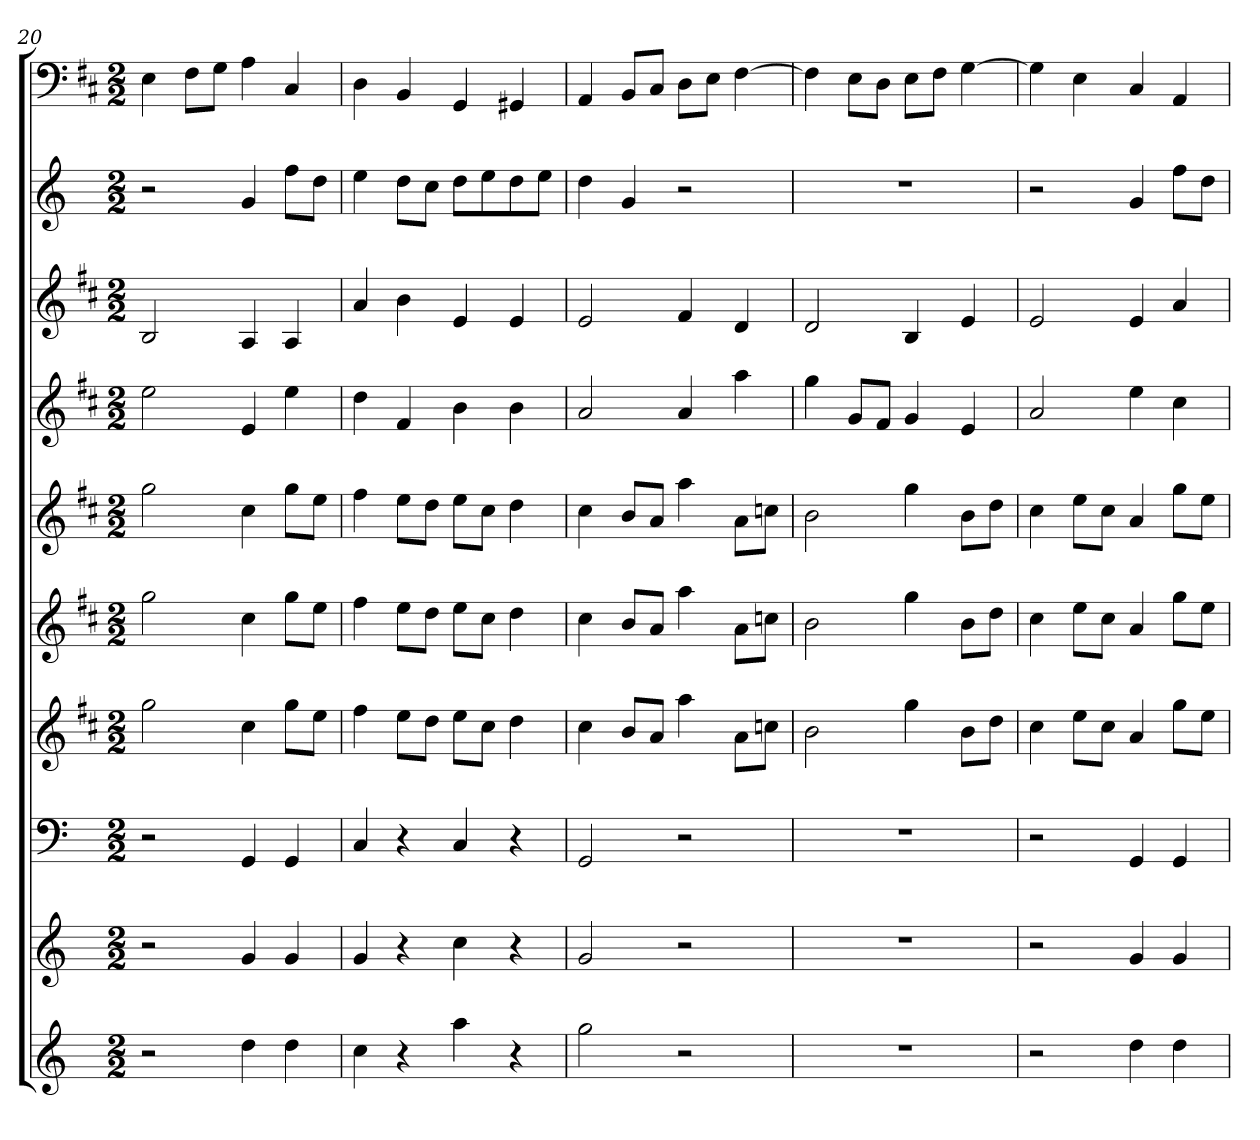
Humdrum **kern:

**kern	**kern	**kern	**kern	**kern	**kern	**kern	**kern	**kern	**kern
*part10	*part9	*part8	*part7	*part6	*part5	*part4	*part3	*part2	*part1
*staff10	*staff9	*staff8	*staff7	*staff6	*staff5	*staff4	*staff3	*staff2	*staff1
*k[]	*k[]	*k[]	*k[f#c#]	*k[f#c#]	*k[f#c#]	*k[f#c#]	*k[f#c#]	*k[]	*k[f#c#]
*M2/2	*M2/2	*M2/2	*M2/2	*M2/2	*M2/2	*M2/2	*M2/2	*M2/2	*M2/2
=20	=20	=20	=20	=20	=20	=20	=20	=20	=20
2r	2r	2r	2gg	2gg	2gg	2ee	2B	2r	4E
.	.	.	.	.	.	.	.	.	8F#L
.	.	.	.	.	.	.	.	.	8GJ
4dd	4g	4GG	4cc#	4cc#	4cc#	4e	4A	4g	4A
4dd	4g	4GG	8ggL	8ggL	8ggL	4ee	4A	8ffL	4C#
.	.	.	8eeJ	8eeJ	8eeJ	.	.	8ddJ	.
=21	=21	=21	=21	=21	=21	=21	=21	=21	=21
4cc	4g	4C	4ff#	4ff#	4ff#	4dd	4a	4ee	4D
4r	4r	4r	8eeL	8eeL	8eeL	4f#	4b	8ddL	4BB
.	.	.	8ddJ	8ddJ	8ddJ	.	.	8ccJ	.
4aa	4cc	4C	8eeL	8eeL	8eeL	4b	4e	8ddL	4GG
.	.	.	8cc#J	8cc#J	8cc#J	.	.	8ee	.
4r	4r	4r	4dd	4dd	4dd	4b	4e	8dd	4GG#X
.	.	.	.	.	.	.	.	8eeJ	.
=22	=22	=22	=22	=22	=22	=22	=22	=22	=22
2gg	2g	2GG	4cc#	4cc#	4cc#	2a	2e	4dd	4AA
.	.	.	8bL	8bL	8bL	.	.	4g	8BBL
.	.	.	8aJ	8aJ	8aJ	.	.	.	8C#J
2r	2r	2r	4aa	4aa	4aa	4a	4f#	2r	8DL
.	.	.	.	.	.	.	.	.	8EJ
.	.	.	8aL	8aL	8aL	4aa	4d	.	[4F#
.	.	.	8ccnJ	8ccnJ	8ccnJ	.	.	.	.
=23	=23	=23	=23	=23	=23	=23	=23	=23	=23
1r	1r	1r	2b	2b	2b	4gg	2d	1r	4F#]
.	.	.	.	.	.	8gL	.	.	8EL
.	.	.	.	.	.	8f#J	.	.	8DJ
.	.	.	4gg	4gg	4gg	4g	4B	.	8EL
.	.	.	.	.	.	.	.	.	8F#J
.	.	.	8bL	8bL	8bL	4e	4e	.	[4G
.	.	.	8ddJ	8ddJ	8ddJ	.	.	.	.
=24	=24	=24	=24	=24	=24	=24	=24	=24	=24
2r	2r	2r	4cc#	4cc#	4cc#	2a	2e	2r	4G]
.	.	.	8eeL	8eeL	8eeL	.	.	.	4E
.	.	.	8cc#J	8cc#J	8cc#J	.	.	.	.
4dd	4g	4GG	4a	4a	4a	4ee	4e	4g	4C#
4dd	4g	4GG	8ggL	8ggL	8ggL	4cc#	4a	8ffL	4AA
.	.	.	8eeJ	8eeJ	8eeJ	.	.	8ddJ	.
=	=	=	=	=	=	=	=	=	=
*-	*-	*-	*-	*-	*-	*-	*-	*-	*-
